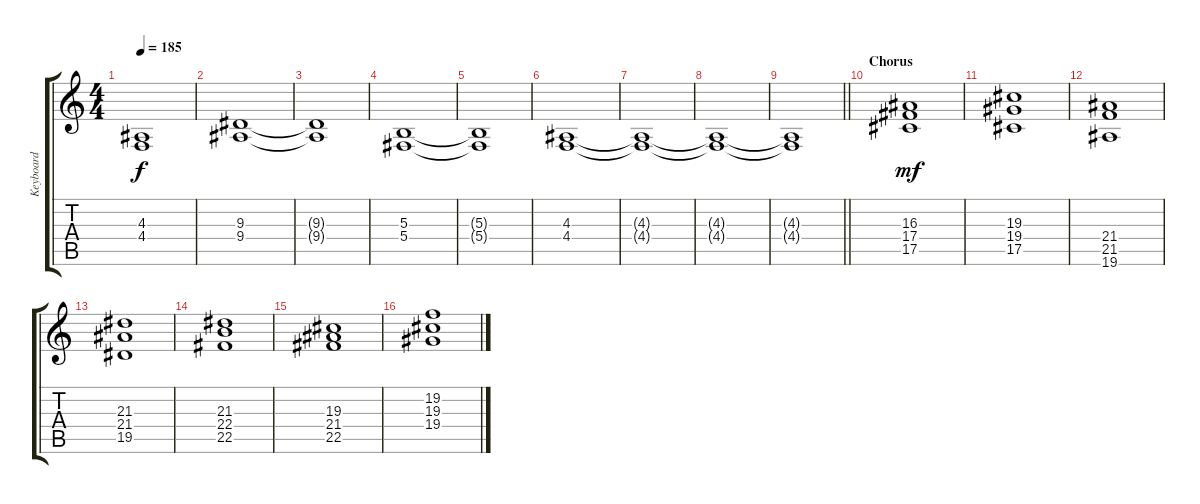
\track ("Keyboard" "Keyboard") {instrument pad4choir}
\staff {score tabs}
\tuning (Eb4 Bb3 Gb3 Db3 Ab2 Eb2) {hide}
\ts (4 4)
\tempo 185
\clef g2
\ks c
(4.3{t} 4.4{t}).1{dy f} |
(9.3 9.4).1 |
(9.3{t} 9.4{t}).1 |
(5.3 5.4).1 |
(5.3{t} 5.4{t}).1 |
(4.3 4.4).1 |
(4.3{t} 4.4{t}).1 |
(4.3{t} 4.4{t}).1 |
\barLineRight lightlight
(4.3{t} 4.4{t}).1 |
\section ("" "Chorus")
(16.3 17.4 17.5).1{dy mf volume 6 instrument choiraahs} |
(19.3 19.4 17.5).1 |
(21.4 21.5 19.6).1 |
(21.3 21.4 19.5).1 |
(21.3 22.4 22.5).1 |
(19.3 21.4 22.5).1 |
(19.2 19.3 19.4).1
